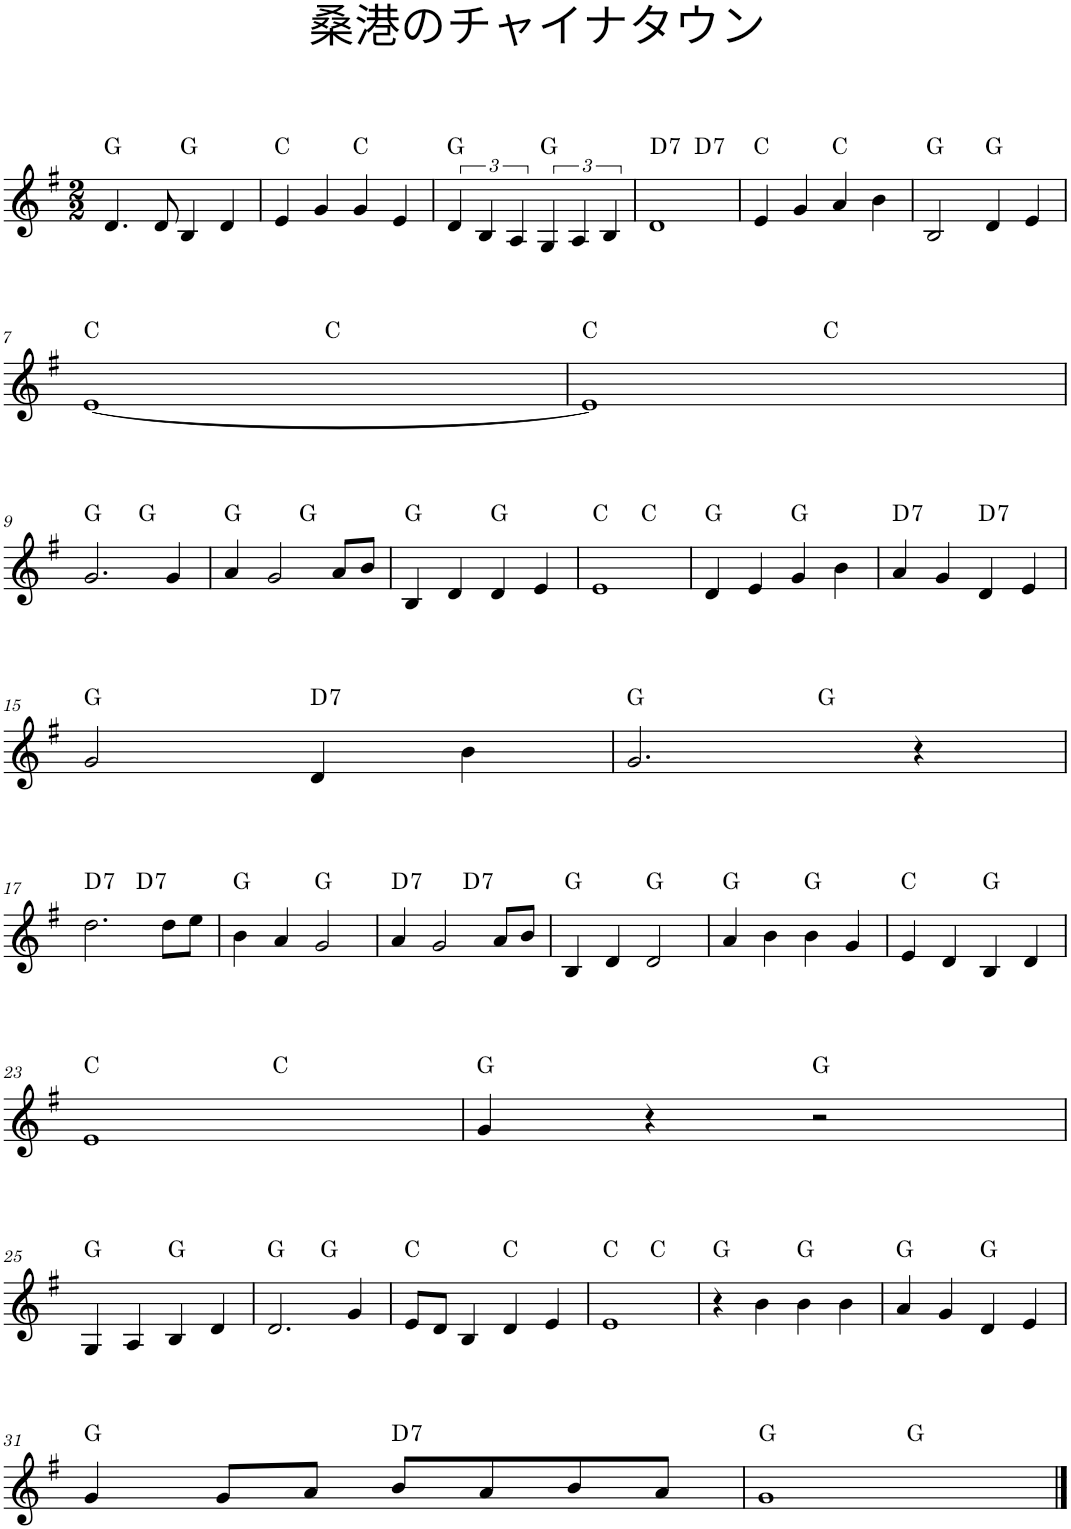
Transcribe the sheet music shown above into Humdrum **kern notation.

**kern	**harte
*part1	*part1
*staff1	*
*I"Piano	*
*I'Pno.	*
*clefG2	*
*k[f#]	*
*M2/2	*
=1	=1
4.d/	G:maj
8d/	.
4B/	G:maj
4d/	.
=2	=2
4e/	C:maj
4g/	.
4g/	C:maj
4e/	.
=3	=3
6d/	G:maj
6B/	.
6A/	.
6G/	G:maj
6A/	.
6B/	.
=4	=4
!	!LO:H:kt=7
*^	*
1d	2ryy	D:7
!	!	!LO:H:kt=7
.	2ryy	D:7
*v	*v	*
=5	=5
4e/	C:maj
4g/	.
4a/	C:maj
4b\	.
=6	=6
2B/	G:maj
4d/	G:maj
4e/	.
!!LO:LB:g=z
=7	=7
*^	*
[<1e	2ryy	C:maj
.	2ryy	C:maj
=8	=8	=8
1e]	2ryy	C:maj
.	2ryy	C:maj
!!LO:LB:g=z	!!
=9	=9	=9
2.g/	2ryy	G:maj
.	2ryy	G:maj
4g/	.	.
=10	=10	=10
4a/	2ryy	G:maj
2g/	.	.
.	2ryy	G:maj
8a/L	.	.
8b/J	.	.
*v	*v	*
=11	=11
4B/	G:maj
4d/	.
4d/	G:maj
4e/	.
=12	=12
*^	*
1e	2ryy	C:maj
.	2ryy	C:maj
*v	*v	*
=13	=13
4d/	G:maj
4e/	.
4g/	G:maj
4b\	.
=14	=14
!	!LO:H:kt=7
4a/	D:7
4g/	.
!	!LO:H:kt=7
4d/	D:7
4e/	.
!!LO:LB:g=z
=15	=15
2g/	G:maj
!	!LO:H:kt=7
4d/	D:7
4b\	.
=16	=16
*^	*
2.g/	2ryy	G:maj
.	2ryy	G:maj
4r	.	.
!!LO:LB:g=z	!!
=17	=17	=17
!	!	!LO:H:kt=7
2.dd\	2ryy	D:7
!	!	!LO:H:kt=7
.	2ryy	D:7
8dd\L	.	.
8ee\J	.	.
*v	*v	*
=18	=18
4b\	G:maj
4a/	.
2g/	G:maj
=19	=19
!	!LO:H:kt=7
*^	*
4a/	2ryy	D:7
2g/	.	.
!	!	!LO:H:kt=7
.	2ryy	D:7
8a/L	.	.
8b/J	.	.
*v	*v	*
=20	=20
4B/	G:maj
4d/	.
2d/	G:maj
=21	=21
4a/	G:maj
4b\	.
4b\	G:maj
4g/	.
=22	=22
4e/	C:maj
4d/	.
4B/	G:maj
4d/	.
!!LO:LB:g=z
=23	=23
*^	*
1e	2ryy	C:maj
.	2ryy	C:maj
*v	*v	*
=24	=24
4g/	G:maj
4r	.
2r	G:maj
!!LO:LB:g=z
=25	=25
4G/	G:maj
4A/	.
4B/	G:maj
4d/	.
=26	=26
*^	*
2.d/	2ryy	G:maj
.	2ryy	G:maj
4g/	.	.
*v	*v	*
=27	=27
8e/L	C:maj
8d/J	.
4B/	.
4d/	C:maj
4e/	.
=28	=28
*^	*
1e	2ryy	C:maj
.	2ryy	C:maj
*v	*v	*
=29	=29
4r	G:maj
4b\	.
4b\	G:maj
4b\	.
=30	=30
4a/	G:maj
4g/	.
4d/	G:maj
4e/	.
!!LO:LB:g=z
=31	=31
4g/	G:maj
8g/L	.
8a/J	.
!	!LO:H:kt=7
8b/L	D:7
8a/	.
8b/	.
8a/J	.
=32	=32
*^	*
1g	2ryy	G:maj
.	2ryy	G:maj
*v	*v	*
==	==
*-	*-
